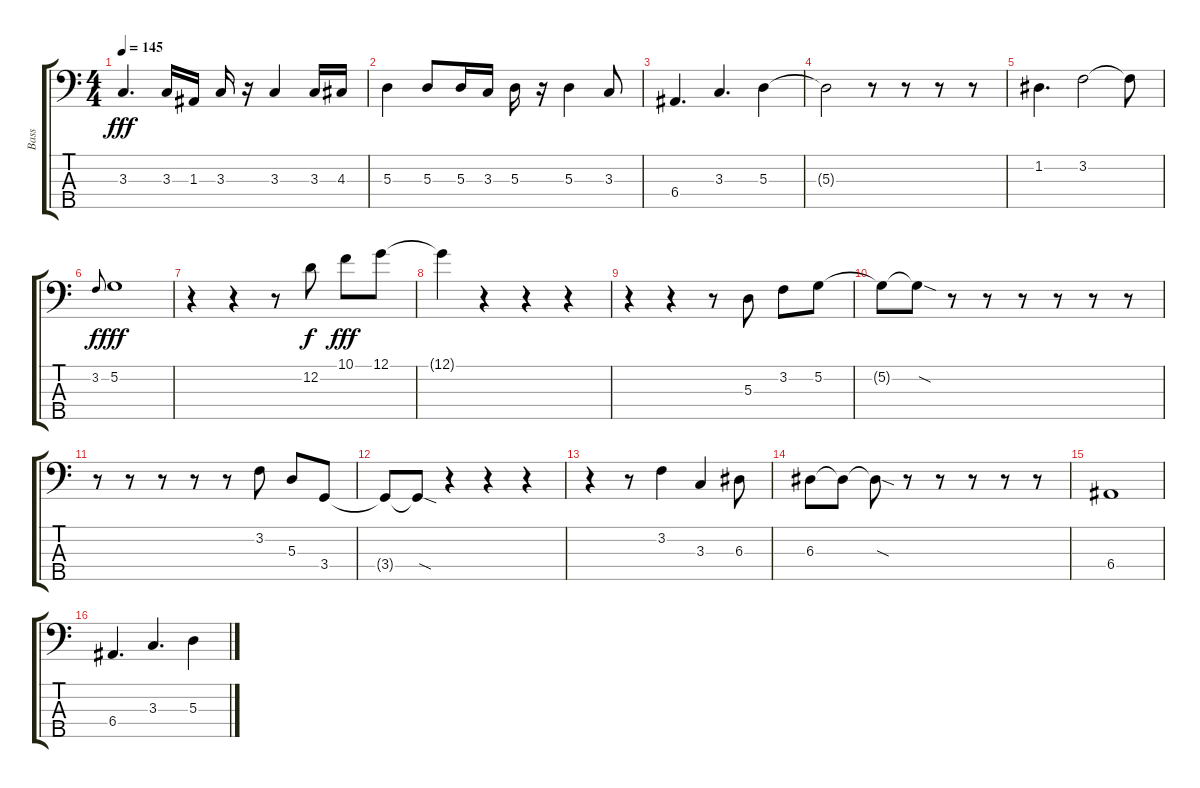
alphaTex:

\track ("Bass" "Bass") {instrument electricbassfinger}
\staff {score tabs}
\tuning (G2 D2 A1 E1 B0) {hide}
\ts (4 4)
\tempo 145
\clef f4
\ks c
3.3.4{d dy fff} 3.3.16 1.3.16 3.3.16 r.16 3.3.4 3.3.16 4.3.16 |
5.3.4 5.3.8 5.3.16 3.3.16 5.3.16 r.16 5.3.4 3.3.8 |
6.4.4{d} 3.3.4{d} 5.3.4 |
5.3{t}.2 r.8 r.8 r.8 r.8 |
1.2.4{d} 3.2.2 3.2{t}.8 |
3.2.8{gr onbeat dy f} 5.2.1{dy fff} |
r.4 r.4 r.8 12.2.8{dy f} 10.1.8{dy fff} 12.1.8 |
12.1{t}.4 r.4 r.4 r.4 |
r.4 r.4 r.8 5.3.8 3.2.8 5.2.8 |
5.2{t}.8 5.2{sod t}.8 r.8 r.8 r.8 r.8 r.8 r.8 |
r.8 r.8 r.8 r.8 r.8 3.2.8 5.3.8 3.4.8 |
3.4{t}.8 3.4{sod t}.8 r.4 r.4 r.4 |
r.4 r.8 3.2.4 3.3.4 6.3.8 |
6.3.8 6.3{t}.8 6.3{sod t}.8 r.8 r.8 r.8 r.8 r.8 |
6.4.1 |
6.4.4{d} 3.3.4{d} 5.3.4
